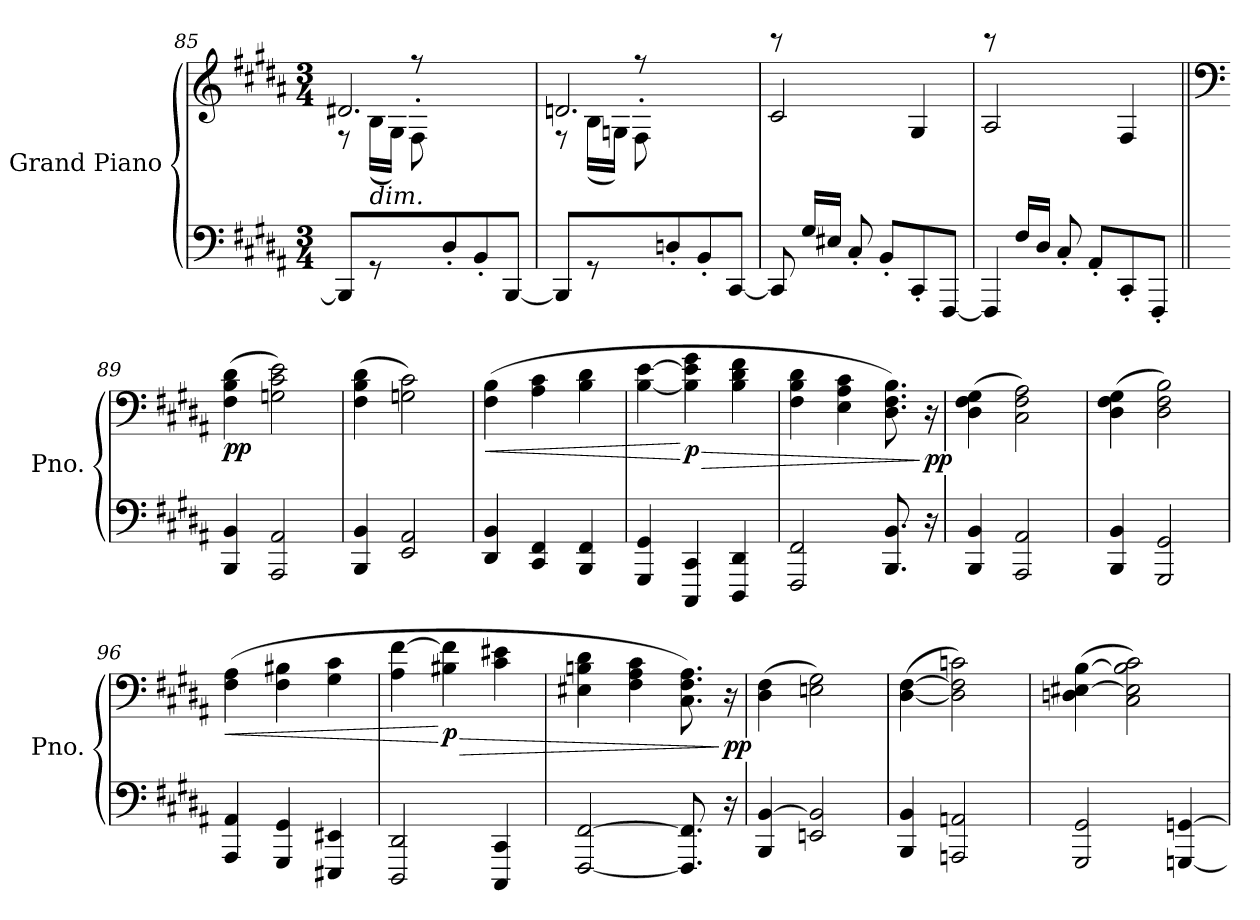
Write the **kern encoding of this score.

**kern	**kern	**dynam
*part1	*part1	*part1
*staff2	*staff1	*staff1/2
*I"Grand Piano	*	*
*I'Pno.	*	*
*clefF4	*clefG2	*
*k[f#c#g#d#a#]	*k[f#c#g#d#a#]	*
*M3/4	*M3/4	*
=85	=85	=85
*	*^	*
*	*	*^	*
8BBB/]	2.d#X/	8r	4ryy	.
!	!	!LO:TX:b:i:t=dim.	!	!
8r	.	(<16B\LL	.	.
.	.	16G#\JJ)	.	.
8ryy	.	8rff	(<8F#'\L	.
8D#'/	.	4.ryy	4.ryy	.
8BB'/	.	.	.	.
[8BBB/J)	.	.	.	.
!!LO:LB:g=z	!!	!!
=86	=86	=86	=86	=86
8BBB/]	2.dn/	8r	4ryy	.
8r	.	(<16B\LL	.	.
.	.	16Gn\JJ)	.	.
8ryy	.	8rff	(>8F#'\L	.
8Dn'/	.	4.ryy	4.ryy	.
8BB'/	.	.	.	.
[8CC#/J)	.	.	.	.
*	*	*v	*v	*
=87	=87	=87	=87
*^	*	*	*
8ryy	8CC#/]	2c#/	8rccc	.
16G#/LL	8ryy	.	8ryy	.
16E#X/JJ	.	.	.	.
2ryy	8C#'/	.	2ryy	.
.	8BB'/L	.	.	.
.	8CC#'/	4G#/	.	.
.	[8FFF#/J	.	.	.
=88	=88	=88	=88	=88
8ryy	4FFF#/]	2A#/	8rccc	.
16F#/LL	.	.	8ryy	.
16D#/JJ	.	.	.	.
2ryy	8C#'/	.	2ryy	.
.	8AA#'/L	.	.	.
.	8CC#'/	4F#/	.	.
.	8FFF#'/J	.	.	.
*v	*v	*	*	*
*	*v	*v	*
!!LO:PB:g=z
=89||	=89||	=89||
*	*clefF4	*
*^	*	*
!	!	!	!LO:DY:b
*v	*v	*	*
4BBB/ 4BB/	(>4F#\ 4B\ 4d#\	pp
2AAA#/ 2AA#/	2Gn\ 2c#\ 2e\)	.
=90	=90	=90
4BBB/ 4BB/	(>4F#\ 4B\ 4d#\	.
2EE/ 2AA#/	2Gn\ 2c#\)	.
=91	=91	=91
!	!	!LO:HP:b
4DD#/ 4BB/	(>4F#\ 4B\	<
4CC#/ 4FF#/	4A#\ 4c#\	.
4BBB/ 4FF#/	4B\ 4d#\	.
=92	=92	=92
4GGG#/ 4GG#/	[4B\ [4e\	.
!	!	!LO:HP:n=1:b
!	!	!LO:DY:n=1:b
4CCC#/ 4CC#/	4B\] 4e\] 4g#\	[ > p
4DDD#/ 4DD#/	4B\ 4d#\ 4f#\	.
=93	=93	=93
2FFF#/ 2FF#/	4F#\ 4B\ 4d#\	.
.	4E\ 4A#\ 4c#\	.
8.BBB/ 8.BB/	8.D#\ 8.F#\ 8.B\)	.
!	!	!LO:DY:n=1:b
16r	16r	] pp
=94	=94	=94
4BBB/ 4BB/	(>4D#\ 4F#\ 4G#\	.
2AAA#/ 2AA#/	2C#\ 2F#\ 2A#\)	.
!!LO:LB:g=z
=95	=95	=95
4BBB/ 4BB/	(>4D#\ 4F#\ 4G#\	.
2GGG#/ 2GG#/	2D#\ 2F#\ 2B\)	.
=96	=96	=96
!	!	!LO:HP:b
4AAA#/ 4AA#/	(>4F#\ 4A#\	<
4GGG#/ 4GG#/	4F#\ 4B#X\	.
4EEE#X/ 4EE#X/	4G#\ 4c#\	.
=97	=97	=97
2DDD#/ 2DD#/	4A#\ [4f#\	.
!	!	!LO:HP:n=1:b
!	!	!LO:DY:n=1:b
.	4B#X\ 4f#\]	[ > p
4CCC#/ 4CC#/	4c#\ 4e#X\	.
=98	=98	=98
[2FFF#/ [2FF#/	4E#X\ 4Bn\ 4d#\	.
.	4F#\ 4A#\ 4c#\	.
8.FFF#/] 8.FF#/]	8.C#\ 8.F#\ 8.A#\)	.
!	!	!LO:DY:n=1:b
16r	16r	] pp
=99	=99	=99
4BBB/ [4BB/	(>4D#\ 4F#\	.
2EEn/ 2BB/]	2En\ 2G#\)	.
!!LO:LB:g=z
=100	=100	=100
4BBB/ 4BB/	(>[4D#\ [4F#\	.
2AAAn/ 2AAn/	2D#\] 2F#\] 2cn\)	.
=101	=101	=101
2GGG#/ 2GG#/	(>4Dn\ [4E#X\ [4B\	.
.	2C#\ 2E#\] 2B\] 2c#\)	.
[4GGGn/ [4GGn/	.	.
=	=	=
*-	*-	*-
